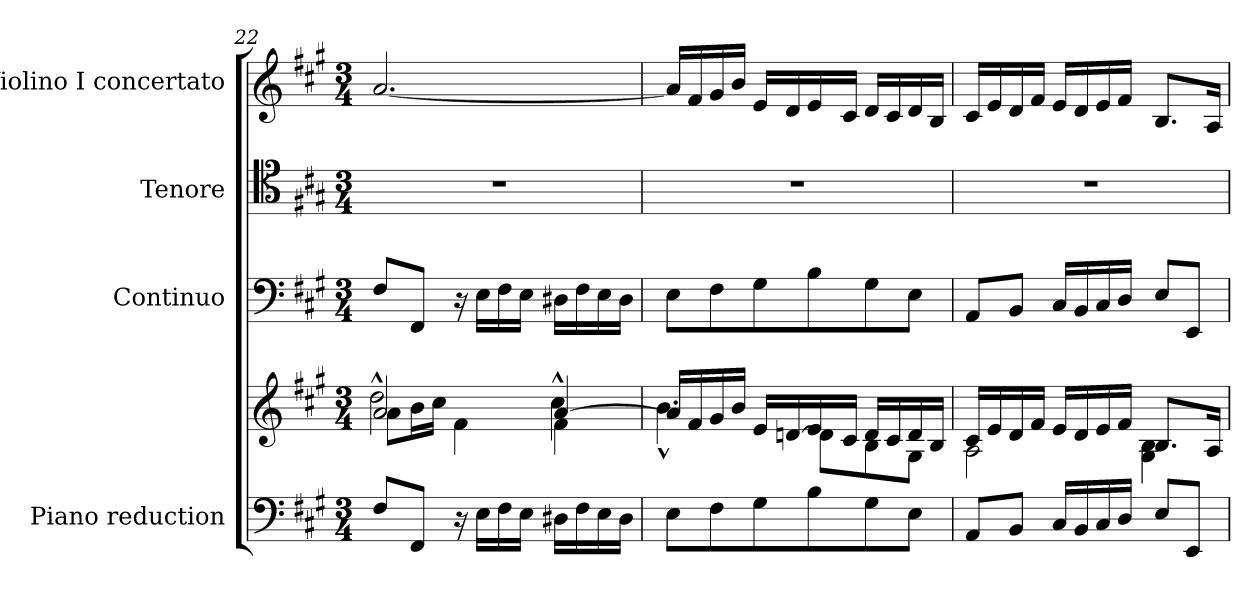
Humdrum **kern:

**kern	**kern	**kern	**kern	**kern
*part4	*part4	*part3	*part2	*part1
*staff5	*staff4	*staff3	*staff2	*staff1
*I"Piano reduction	*	*I"Continuo	*I"Tenore	*I"Violino I concertato
*I'Pno	*	*	*	*I'Vln
*clefF4	*clefG2	*clefF4	*clefC4	*clefG2
*k[f#c#g#]	*k[f#c#g#]	*k[f#c#g#]	*k[f#c#g#]	*k[f#c#g#]
*M3/4	*M3/4	*M3/4	*M3/4	*M3/4
=22	=22	=22	=22	=22
*	*^	*	*	*
*	*	*^	*	*	*
8F#/L	2a/	8a\L	2dd^^\	8F#/L	2.r	[2.a/
8FF#/J	.	16b\L	.	8FF#/J	.	.
.	.	16cc#\JJ	.	.	.	.
16r	.	4f#\	.	16r	.	.
16E\LL	.	.	.	16E\LL	.	.
16F#\	.	.	.	16F#\	.	.
16E\JJ	.	.	.	16E\JJ	.	.
16D#X\LL	[4a/	4f#\	4cc#^^\	16D#X\LL	.	.
16F#\	.	.	.	16F#\	.	.
16E\	.	.	.	16E\	.	.
16D#\JJ	.	.	.	16D#\JJ	.	.
*	*	*v	*v	*	*	*
!!LO:LB:g=z
=23	=23	=23	=23	=23	=23
8E\L	16a/LL]	4.b^^\	8E\L	2.r	16a/LL]
.	16f#/	.	.	.	16f#/
8F#\	16g#/	.	8F#\	.	16g#/
.	16b/JJ	.	.	.	16b/JJ
8G#\	16e/LL	.	8G#\	.	16e/LL
.	[16dn/	.	.	.	16d/
8B\	16e/	8d\L]	8B\	.	16e/
.	16c#/JJ	.	.	.	16c#/JJ
8G#\	16d/LL	8B\	8G#\	.	16d/LL
.	16c#/	.	.	.	16c#/
8E\J	16d/	8G#\J	8E\J	.	16d/
.	16B/JJ	.	.	.	16B/JJ
=24	=24	=24	=24	=24	=24
8AA/L	16c#/LL	2A\	8AA/L	2.r	16c#/LL
.	16e/	.	.	.	16e/
8BB/J	16d/	.	8BB/J	.	16d/
.	16f#/JJ	.	.	.	16f#/JJ
16C#/LL	16e/LL	.	16C#/LL	.	16e/LL
16BB/	16d/	.	16BB/	.	16d/
16C#/	16e/	.	16C#/	.	16e/
16D/JJ	16f#/JJ	.	16D/JJ	.	16f#/JJ
8E/L	8.B/L	4G#\ 4B\	8E/L	.	8.B/L
8EE/J	.	.	8EE/J	.	.
.	16A/Jk	.	.	.	16A/Jk
*	*v	*v	*	*	*
=	=	=	=	=
*-	*-	*-	*-	*-
